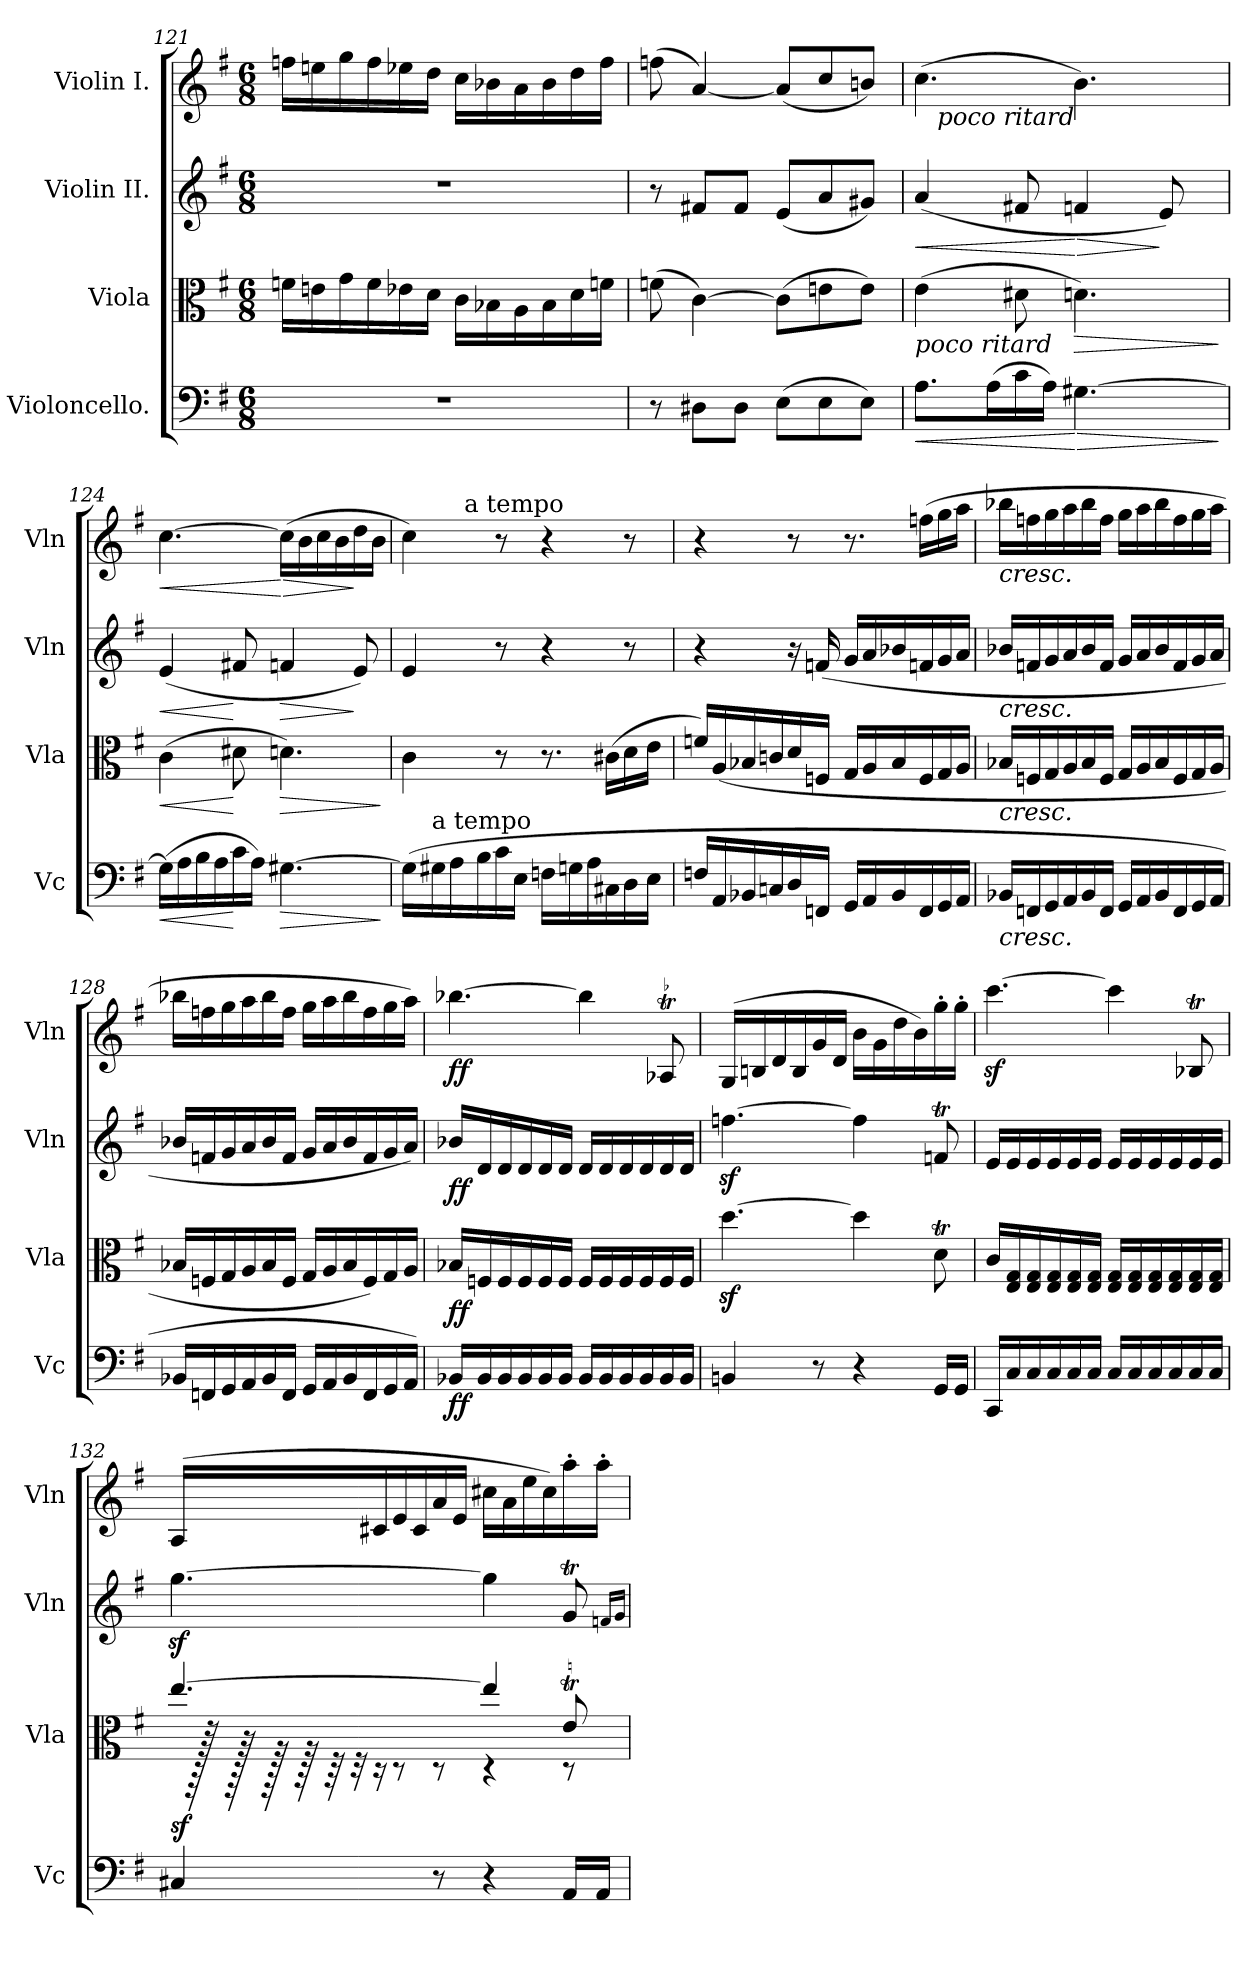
**kern	**dynam	**kern	**dynam	**kern	**dynam	**kern	**dynam
*part4	*part4	*part3	*part3	*part2	*part2	*part1	*part1
*staff4	*staff4	*staff3	*staff3	*staff2	*staff2	*staff1	*staff1
*I"Violoncello.	*	*I"Viola	*	*I"Violin II.	*	*I"Violin I.	*
*I'Vc	*	*I'Vla	*	*I'Vln	*	*I'Vln	*
*clefF4	*	*clefC3	*	*clefG2	*	*clefG2	*
*k[f#]	*	*k[f#]	*	*k[f#]	*	*k[f#]	*
*e:	*	*e:	*	*e:	*	*e:	*
*M6/8	*	*M6/8	*	*M6/8	*	*M6/8	*
=121	=121	=121	=121	=121	=121	=121	=121
2.r	.	16fn\LL	.	2.r	.	16ffn\LL	.
.	.	16en\	.	.	.	16een\	.
.	.	16g\	.	.	.	16gg\	.
.	.	16f\	.	.	.	16ff\	.
.	.	16e-X\	.	.	.	16ee-X\	.
.	.	16d\JJ	.	.	.	16dd\JJ	.
.	.	16c\LL	.	.	.	16cc\LL	.
.	.	16B-X\	.	.	.	16b-X\	.
.	.	16A\	.	.	.	16a\	.
.	.	16B-\	.	.	.	16b-\	.
.	.	16d\	.	.	.	16dd\	.
.	.	16fn\JJ	.	.	.	16ff\JJ	.
=122	=122	=122	=122	=122	=122	=122	=122
8r	.	(>8fn\	.	8r	.	(>8ffn\	.
8D#X\L	.	[4c\)	.	8f#X/L	.	[4a/)	.
8D#\J	.	.	.	8f#/J	.	.	.
(>8E\L	.	(>8c\L]	.	(<8e/L	.	(<8a/L]	.
8E\	.	8en\	.	8a/	.	8cc/	.
8E\J)	.	8e\J)	.	8g#X/J)	.	8bn/J)	.
!!LO:PB:g=z
=123	=123	=123	=123	=123	=123	=123	=123
!	!	!LO:TX:b:i:t=poco ritard	!	!	!	!	!
!	!LO:HP:b	!	!	!	!LO:HP:b	!	!
*	*	*	*	*	*	*^	*
8.A\L	<	(>4e\	.	(<4a/	<	(>4.cc\	64ryy	.
.	.	.	.	.	.	.	128ryy	.
.	.	.	.	.	.	.	1024.ryy	.
!	!	!	!	!	!	!	!LO:TX:b:i:t=poco ritard	!
.	.	.	.	.	.	.	2ryy	.
(>16A\L	.	.	.	.	.	.	.	.
16c\	.	8d#X\	.	8f#X/	.	.	.	.
16A\JJ)	.	.	.	.	.	.	.	.
!	!LO:HP:n=1:b	!	!LO:HP:b	!	!LO:HP:n=1:b	!	!	!
[4.G#X\	[ >	4.dn\)	>	4fn/	[ >	4.b\)	.	.
.	.	.	.	.	.	.	8ryy	.
.	.	.	.	8e/)	]	.	.	.
.	.	.	.	.	.	.	16ryy	.
.	.	.	.	.	.	.	32ryy	.
.	.	.	.	.	.	.	256ryy	.
.	.	.	.	.	.	.	512ryy	.
.	.	.	.	.	.	.	2048ryy	.
.	]	.	]	.	.	.	.	.
=124	=124	=124	=124	=124	=124	=124	=124	=124
!	!LO:HP:b	!	!LO:HP:b	!	!LO:HP:b	!	!	!LO:HP:b
*	*	*	*	*	*	*v	*v	*
(>16G#\LL]	<	(>4c\	<	(<4e/	<	[4.cc\	<
16A\	.	.	.	.	.	.	.
16B\	.	.	.	.	.	.	.
16A\	.	.	.	.	.	.	.
16c\	[	8d#X\	[	8f#X/	[	.	.
16A\JJ)	.	.	.	.	.	.	.
!	!LO:HP:b	!	!LO:HP:b	!	!LO:HP:b	!	!LO:HP:n=1:b
[4.G#X\	>	4.dn\)	>	4fn/	>	(>16cc\LL]	[ >
.	.	.	.	.	.	16b\	.
.	.	.	.	.	.	16cc\	.
.	.	.	.	.	.	16b\	.
.	.	.	.	8e/)	]	16dd\	]
.	.	.	.	.	.	16b\JJ	.
.	]	.	]	.	.	.	.
=125	=125	=125	=125	=125	=125	=125	=125
*	*	*	*	*	*	*^	*
(>16G#\LL]	.	4c\	.	4e/	.	4cc\)	8ryy	.
!LO:TX:a:t=a tempo	!	!	!	!	!	!	!	!
16G#X\	.	.	.	.	.	.	.	.
16A\	.	.	.	.	.	.	64ryy	.
.	.	.	.	.	.	.	128ryy	.
.	.	.	.	.	.	.	1024.ryy	.
!	!	!	!	!	!	!	!LO:TX:a:t=a tempo	!
.	.	.	.	.	.	.	2ryy	.
16B\	.	.	.	.	.	.	.	.
16c\	.	8r	.	8r	.	8r	.	.
16E\JJ	.	.	.	.	.	.	.	.
16Fn\LL	.	8.r	.	4r	.	4r	.	.
16Gn\	.	.	.	.	.	.	.	.
16A\	.	.	.	.	.	.	.	.
16C#X\	.	(>16c#X\LL	.	.	.	.	.	.
16D\	.	16d\	.	8r	.	8r	.	.
.	.	.	.	.	.	.	16ryy	.
16E\JJ	.	16e\JJ	.	.	.	.	.	.
.	.	.	.	.	.	.	32ryy	.
.	.	.	.	.	.	.	256ryy	.
.	.	.	.	.	.	.	512ryy	.
.	.	.	.	.	.	.	2048ryy	.
*	*	*	*	*	*	*v	*v	*
=126	=126	=126	=126	=126	=126	=126	=126
16Fn/LL	.	16fn/LL)	.	4r	.	4r	.
16AA/	.	(<16A/	.	.	.	.	.
16BB-X/	.	16B-X/	.	.	.	.	.
16Cn/	.	16cn/	.	.	.	.	.
16D/	.	16d/	.	16r	.	8r	.
16FFn/JJ	.	16Fn/JJ	.	(<16fn/	.	.	.
16GG/LL	.	16G/LL	.	16g/LL	.	8.r	.
16AA/	.	16A/	.	16a/	.	.	.
16BB-/	.	16B-/	.	16b-X/	.	.	.
16FF/	.	16F/	.	16fn/	.	(>16ffn\LL	.
16GG/	.	16G/	.	16g/	.	16gg\	.
16AA/JJ	.	16A/JJ	.	16a/JJ	.	16aa\JJ	.
=127	=127	=127	=127	=127	=127	=127	=127
!	!	!	!	!	!	!LO:TX:b:i:t=cresc.	!
!	!	!	!	!LO:TX:b:i:t=cresc.	!	!	!
!	!	!LO:TX:b:i:t=cresc.	!	!	!	!	!
!LO:TX:b:i:t=cresc.	!	!	!	!	!	!	!
16BB-X/LL	.	16B-X/LL	.	16b-X/LL	.	16bb-X\LL	.
16FFn/	.	16Fn/	.	16fn/	.	16ffn\	.
16GG/	.	16G/	.	16g/	.	16gg\	.
16AA/	.	16A/	.	16a/	.	16aa\	.
16BB-/	.	16B-/	.	16b-/	.	16bb-\	.
16FF/JJ	.	16F/JJ	.	16f/JJ	.	16ff\JJ	.
16GG/LL	.	16G/LL	.	16g/LL	.	16gg\LL	.
16AA/	.	16A/	.	16a/	.	16aa\	.
16BB-/	.	16B-/	.	16b-/	.	16bb-\	.
16FF/	.	16F/	.	16f/	.	16ff\	.
16GG/	.	16G/	.	16g/	.	16gg\	.
16AA/JJ	.	16A/JJ	.	16a/JJ	.	16aa\JJ	.
=128	=128	=128	=128	=128	=128	=128	=128
16BB-X/LL	.	16B-X/LL	.	16b-X/LL	.	16bb-X\LL	.
16FFn/	.	16Fn/	.	16fn/	.	16ffn\	.
16GG/	.	16G/	.	16g/	.	16gg\	.
16AA/	.	16A/	.	16a/	.	16aa\	.
16BB-/	.	16B-/	.	16b-/	.	16bb-\	.
16FF/JJ	.	16F/JJ	.	16f/JJ	.	16ff\JJ	.
16GG/LL	.	16G/LL	.	16g/LL	.	16gg\LL	.
16AA/	.	16A/	.	16a/	.	16aa\	.
16BB-/	.	16B-/	.	16b-/	.	16bb-\	.
16FF/	.	16F/)	.	16f/	.	16ff\	.
16GG/	.	16G/	.	16g/	.	16gg\	.
16AA/JJ)	.	16A/JJ	.	16a/JJ)	.	16aa\JJ)	.
!!LO:LB:g=z
=129	=129	=129	=129	=129	=129	=129	=129
!	!LO:DY:b	!	!LO:DY:b	!	!LO:DY:b	!	!LO:DY:b
16BB-X/LL	ff	16B-X/LL	ff	16b-X/LL	ff	[4.bb-X\	ff
16BB-/	.	16Fn/	.	16d/	.	.	.
16BB-/	.	16F/	.	16d/	.	.	.
16BB-/	.	16F/	.	16d/	.	.	.
16BB-/	.	16F/	.	16d/	.	.	.
16BB-/JJ	.	16F/JJ	.	16d/JJ	.	.	.
16BB-/LL	.	16F/LL	.	16d/LL	.	4bb-\]	.
16BB-/	.	16F/	.	16d/	.	.	.
16BB-/	.	16F/	.	16d/	.	.	.
16BB-/	.	16F/	.	16d/	.	.	.
16BB-/	.	16F/	.	16d/	.	8A-XT/	.
16BB-/JJ	.	16F/JJ	.	16d/JJ	.	.	.
=130	=130	=130	=130	=130	=130	=130	=130
4BBn/	.	[4.ddz<\	.	[4.ffnz<\	.	(>16G/LL	.
.	.	.	.	.	.	16Bn/	.
.	.	.	.	.	.	16d/	.
.	.	.	.	.	.	16B/	.
8r	.	.	.	.	.	16g/	.
.	.	.	.	.	.	16d/JJ	.
4r	.	4dd\]	.	4ff\]	.	16b\LL	.
.	.	.	.	.	.	16g\	.
.	.	.	.	.	.	16dd\	.
.	.	.	.	.	.	16b\)	.
16GG/LL	.	8dT\	.	8fnT/	.	16gg'>\	.
16GG/JJ	.	.	.	.	.	16gg'>\JJ	.
=131	=131	=131	=131	=131	=131	=131	=131
16CC/LL	.	16c/LL	.	16e/LL	.	[4.cccz<\	.
16C/	.	16E/ 16G/	.	16e/	.	.	.
16C/	.	16E/ 16G/	.	16e/	.	.	.
16C/	.	16E/ 16G/	.	16e/	.	.	.
16C/	.	16E/ 16G/	.	16e/	.	.	.
16C/JJ	.	16E/ 16G/JJ	.	16e/JJ	.	.	.
16C/LL	.	16E/ 16G/LL	.	16e/LL	.	4ccc\]	.
16C/	.	16E/ 16G/	.	16e/	.	.	.
16C/	.	16E/ 16G/	.	16e/	.	.	.
16C/	.	16E/ 16G/	.	16e/	.	.	.
16C/	.	16E/ 16G/	.	16e/	.	8B-XT/	.
16C/JJ	.	16E/ 16G/JJ	.	16e/JJ	.	.	.
=132	=132	=132	=132	=132	=132	=132	=132
*	*	*^	*	*	*	*	*
!	!	!	!	!LO:DY:b	!	!	!	!
4C#X/	.	[>4.ee/	2048rD	sf	[4.ggz<\	.	(>16A/LL	.
.	.	.	2048rD	.	.	.	.	.
.	.	.	1024rD	.	.	.	.	.
.	.	.	512rD	.	.	.	.	.
.	.	.	256rD	.	.	.	.	.
.	.	.	128rD	.	.	.	.	.
.	.	.	64rD	.	.	.	.	.
.	.	.	32rD	.	.	.	.	.
.	.	.	16rD	.	.	.	16c#X/	.
.	.	.	8rD	.	.	.	16e/	.
.	.	.	.	.	.	.	16c#/	.
8r	.	.	8rD	.	.	.	16a/	.
.	.	.	.	.	.	.	16e/JJ	.
4r	.	4ee/]	4rD	.	4gg\]	.	16cc#X\LL	.
.	.	.	.	.	.	.	16a\	.
.	.	.	.	.	.	.	16ee\	.
.	.	.	.	.	.	.	16cc#\)	.
16AA/LL	.	8et/	8rD	.	8gT/	.	16aa'>\	.
16AA/JJ	.	.	.	.	.	.	16aa'>\JJ	.
*	*	*v	*v	*	*	*	*	*
.	.	.	.	16qfn/LL	.	.	.
.	.	.	.	16qg/JJ	.	.	.
=	=	=	=	=	=	=	=
*-	*-	*-	*-	*-	*-	*-	*-
